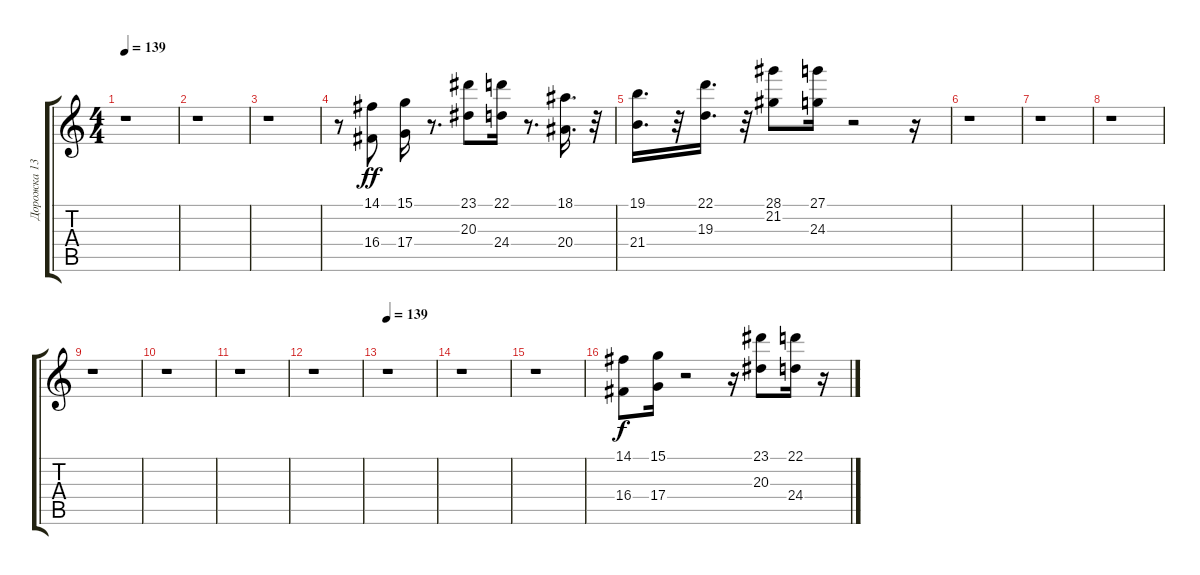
\track ("Дорожка 13" "Дорожка 13") {instrument acousticgrandpiano}
\staff {score tabs}
\tuning (E4 B3 G3 D3 A2 E2) {hide}
\ts (4 4)
\tempo 139
\clef g2
\ks c
r.1{dy f} |
r.1 |
r.1 |
r.8 (14.1 16.4).8{dy ff} (15.1 17.4).16 r.8{d} (23.1 20.3).8 (22.1 24.4).16 r.8{d} (18.1 20.4).16{d} r.32 |
(19.1 21.4).16{d} r.32 (22.1 19.3).16{d} r.32 (28.1 21.2).8 (27.1 24.3).16 r.2 r.16 |
r.1 |
r.1 |
r.1 |
r.1 |
r.1 |
r.1 |
r.1 |
\tempo 139
r.1 |
r.1 |
r.1 |
(14.1 16.4).8{dy f} (15.1 17.4).16 r.2 r.16 (23.1 20.3).8 (22.1 24.4).16 r.16
